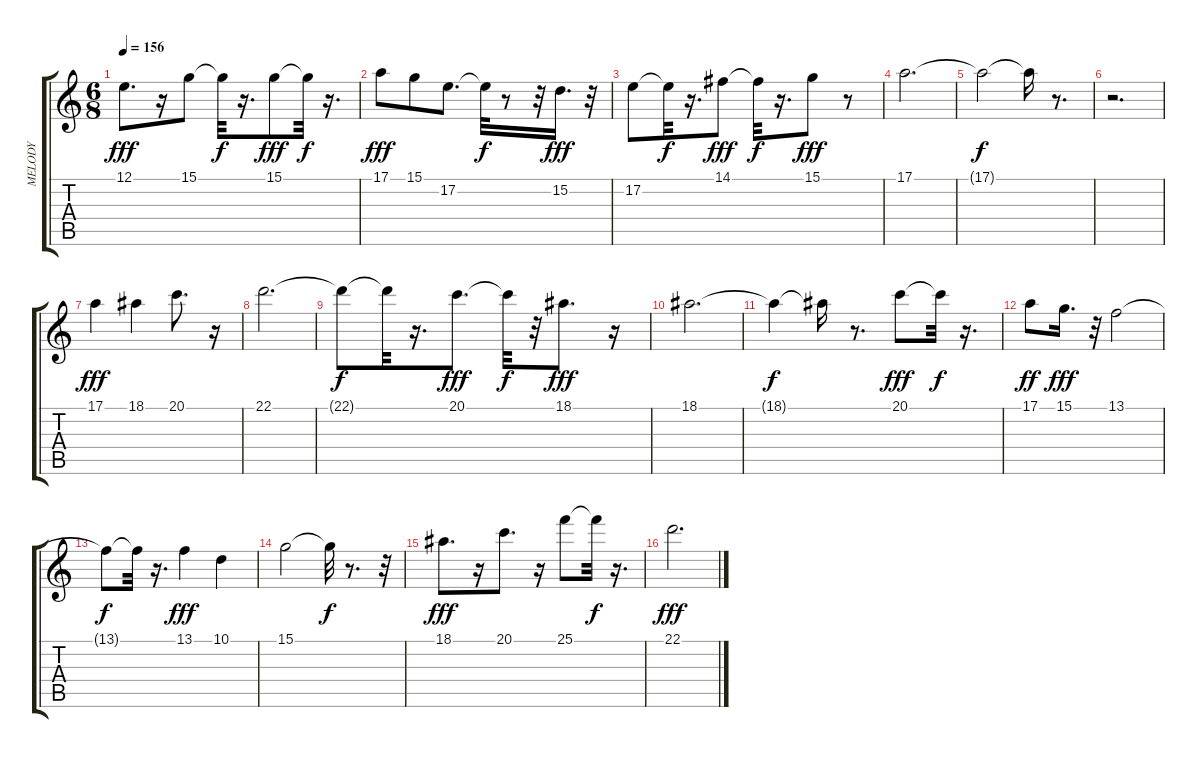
\track ("MELODY" "MELODY") {instrument clarinet}
\staff {score tabs}
\tuning (E4 B3 G3 D3 A2 E2) {hide}
\ts (6 8)
\tempo 156
\clef g2
\ks c
12.1.8{d dy fff} r.16 15.1.8 15.1{t}.32{dy f} r.16{d} 15.1.8{dy fff} 15.1{t}.32{dy f} r.16{d} |
17.1.8{dy fff} 15.1.8 17.2.8{d} 17.2{t}.32{dy f} r.8 r.32 15.2.16{d dy fff} r.32 |
17.2.8 17.2{t}.32{dy f} r.16{d} 14.1.8{dy fff} 14.1{t}.32{dy f} r.16{d} 15.1.8{dy fff} r.8 |
17.1.2{d} |
17.1{t}.2{dy f} 17.1{t}.16 r.8{d} |
r.2{d} |
17.1.4{dy fff} 18.1.4 20.1.8{d} r.16 |
22.1.2{d} |
22.1{t}.8{dy f} 22.1{t}.32 r.16{d} 20.1.8{d dy fff} 20.1{t}.32{dy f} r.32 18.1.8{d dy fff} r.16 |
18.1.2{d} |
18.1{t}.4{dy f} 18.1{t}.16 r.8{d} 20.1.8{dy fff} 20.1{t}.32{dy f} r.16{d} |
17.1.8{dy ff} 15.1.16{d dy fff} r.32 13.1.2 |
13.1{t}.8{dy f} 13.1{t}.32 r.16{d} 13.1.4{dy fff} 10.1.4 |
15.1.2 15.1{t}.32{dy f} r.8{d} r.32 |
18.1.8{d dy fff} r.16 20.1.8{d} r.16 25.1.8 25.1{t}.32{dy f} r.16{d} |
22.1.2{d dy fff}
